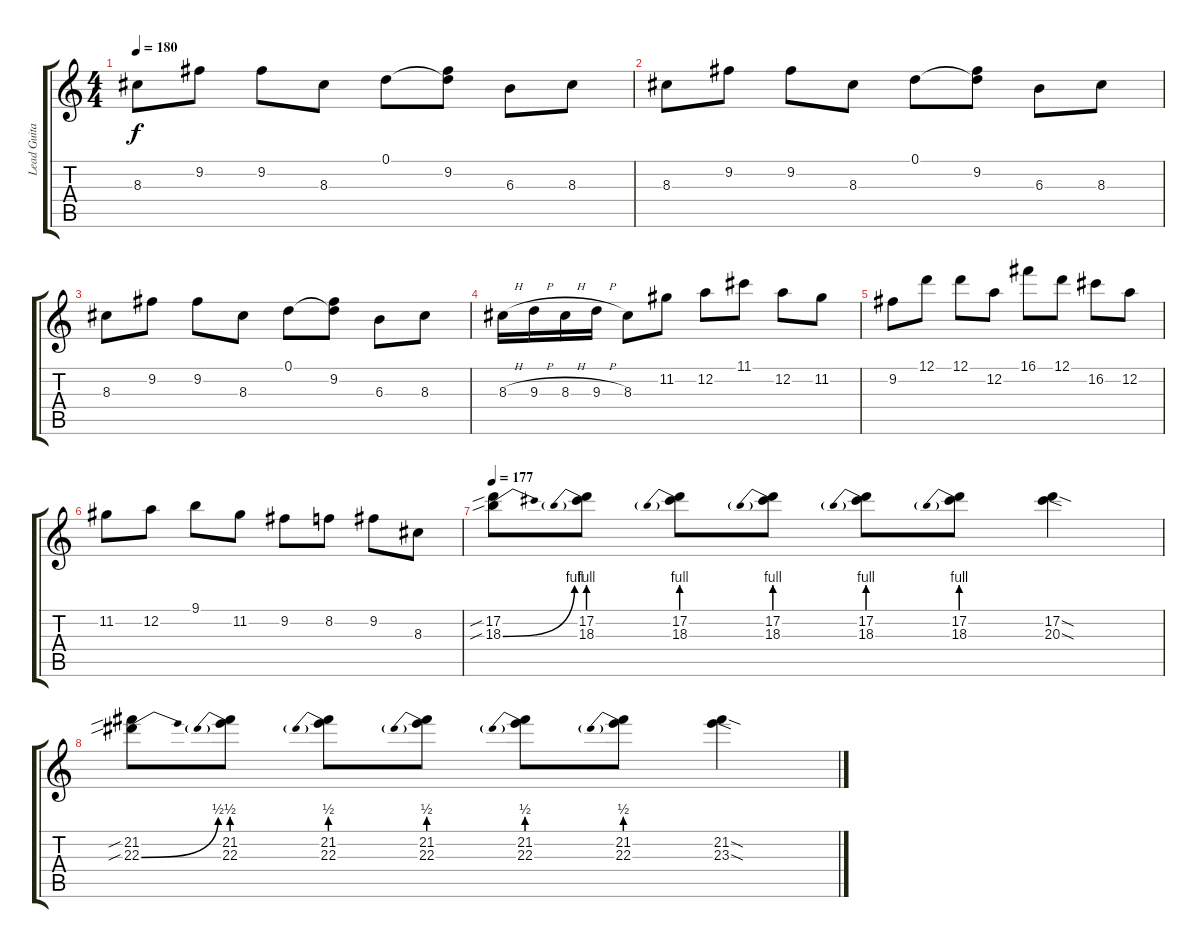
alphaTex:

\track ("Lead Guitar 1" "Lead Guita") {instrument distortionguitar}
\staff {score tabs}
\tuning (D4 A3 F3 C3 G2 C2) {hide}
\ts (4 4)
\tempo 180
\clef g2
\ks c
8.3.8{dy f} 9.2.8 9.2.8 8.3.8 0.1.8 (0.1{t} 9.2).8 6.3.8 8.3.8 |
8.3.8 9.2.8 9.2.8 8.3.8 0.1.8 (0.1{t} 9.2).8 6.3.8 8.3.8 |
8.3.8 9.2.8 9.2.8 8.3.8 0.1.8 (0.1{t} 9.2).8 6.3.8 8.3.8 |
8.3{h}.16 9.3{h}.16 8.3{h}.16 9.3{h}.16 8.3.8 11.2.8 12.2.8 11.1.8 12.2.8 11.2.8 |
9.2.8 12.1.8 12.1.8 12.2.8 16.1.8 12.1.8 16.2.8 12.2.8 |
11.2.8 12.2.8 9.1.8 11.2.8 9.2.8 8.2.8 9.2.8 8.3.8 |
\tempo 177
(17.2{sib} 18.3{be (bend 0 0 60 4) sib}).8 (17.2 18.3{be (prebend 0 4 60 4)}).8 (17.2 18.3{be (prebend 0 4 60 4)}).8 (17.2 18.3{be (prebend 0 4 60 4)}).8 (17.2 18.3{be (prebend 0 4 60 4)}).8 (17.2 18.3{be (prebend 0 4 60 4)}).8 (17.2{sod} 20.3{sod}).4 |
(21.2{sib} 22.3{be (bend 0 0 60 2) sib}).8 (21.2 22.3{be (prebend 0 2 60 2)}).8 (21.2 22.3{be (prebend 0 2 60 2)}).8 (21.2 22.3{be (prebend 0 2 60 2)}).8 (21.2 22.3{be (prebend 0 2 60 2)}).8 (21.2 22.3{be (prebend 0 2 60 2)}).8 (21.2{sod} 23.3{sod}).4
